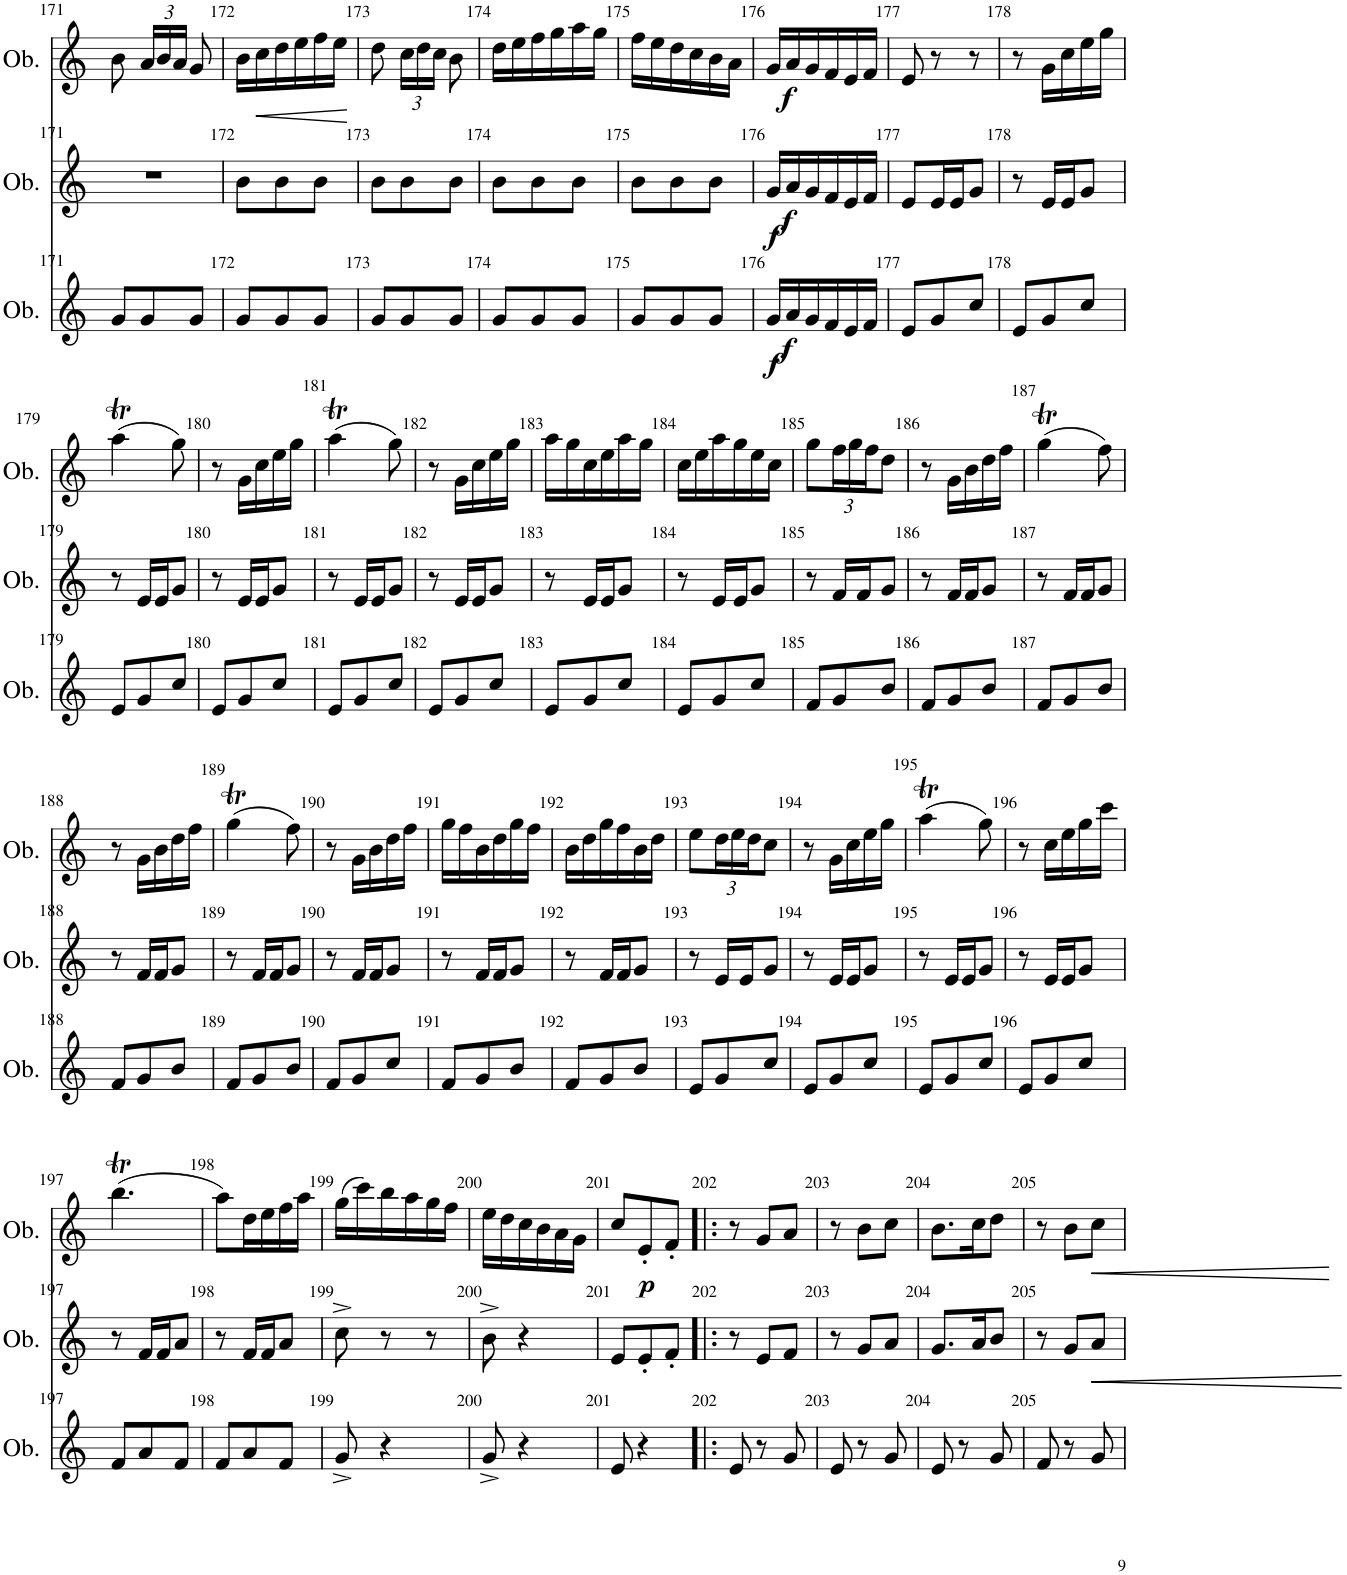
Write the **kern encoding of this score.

**kern	**dynam	**kern	**dynam	**kern	**dynam
*part3	*part3	*part2	*part2	*part1	*part1
*staff3	*staff3	*staff2	*staff2	*staff1	*staff1
*I"Oboè	*	*I"Oboè	*	*I"Oboè	*
*I'Ob.	*	*I'Ob.	*	*I'Ob.	*
!!LO:PB:g=z
*clefG2	*	*clefG2	*	*clefG2	*
*k[]	*	*k[]	*	*k[]	*
*M3/8	*	*M3/8	*	*M3/8	*
=171	=171	=171	=171	=171	=171
8g/L	.	4.r	.	8b\	.
*	*	*	*	*Xbrackettup	*
8g/	.	.	.	24a/LL	.
.	.	.	.	24b/	.
.	.	.	.	24a/JJ	.
8g/J	.	.	.	8g/	.
=172	=172	=172	=172	=172	=172
8g/L	.	8b\L	.	16b\LL	.
!	!	!	!	!	!LO:HP:b
.	.	.	.	16cc\	<
8g/	.	8b\	.	16dd\	.
.	.	.	.	16ee\	.
8g/J	.	8b\J	.	16ff\	.
.	.	.	.	16ee\JJ	.
.	.	.	.	.	[
=173	=173	=173	=173	=173	=173
8g/L	.	8b\L	.	8dd\	.
8g/	.	8b\	.	24cc\LL	.
.	.	.	.	24dd\	.
.	.	.	.	24cc\JJ	.
8g/J	.	8b\J	.	8b\	.
=174	=174	=174	=174	=174	=174
8g/L	.	8b\L	.	16dd\LL	.
.	.	.	.	16ee\	.
8g/	.	8b\	.	16ff\	.
.	.	.	.	16gg\	.
8g/J	.	8b\J	.	16aa\	.
.	.	.	.	16gg\JJ	.
=175	=175	=175	=175	=175	=175
8g/L	.	8b\L	.	16ff\LL	.
.	.	.	.	16ee\	.
8g/	.	8b\	.	16dd\	.
.	.	.	.	16cc\	.
8g/J	.	8b\J	.	16b\	.
.	.	.	.	16a\JJ	.
=176	=176	=176	=176	=176	=176
!	!LO:DY:b	!	!	!	!
!	!LO:DY:n=1:b	!	!LO:DY:b	!	!
!	!	!	!LO:DY:n=1:b	!	!LO:DY:b
16g/LL	f f	16g/LL	f f	16g/LL	f
16a/	.	16a/	.	16a/	.
16g/	.	16g/	.	16g/	.
16f/	.	16f/	.	16f/	.
16e/	.	16e/	.	16e/	.
16f/JJ	.	16f/JJ	.	16f/JJ	.
=177	=177	=177	=177	=177	=177
8e/L	.	8e/L	.	8e/	.
8g/	.	16e/L	.	8r	.
.	.	16e/J	.	.	.
8cc/J	.	8g/J	.	8r	.
=178	=178	=178	=178	=178	=178
8e/L	.	8r	.	8r	.
8g/	.	16e/LL	.	16g\LL	.
.	.	16e/J	.	16cc\	.
8cc/J	.	8g/J	.	16ee\	.
.	.	.	.	16gg\JJ	.
!!LO:LB:g=z
=179	=179	=179	=179	=179	=179
8e/L	.	8r	.	(4aaT\	.
8g/	.	16e/LL	.	.	.
.	.	16e/J	.	.	.
8cc/J	.	8g/J	.	8gg\)	.
=180	=180	=180	=180	=180	=180
8e/L	.	8r	.	8r	.
8g/	.	16e/LL	.	16g\LL	.
.	.	16e/J	.	16cc\	.
8cc/J	.	8g/J	.	16ee\	.
.	.	.	.	16gg\JJ	.
=181	=181	=181	=181	=181	=181
8e/L	.	8r	.	(4aaT\	.
8g/	.	16e/LL	.	.	.
.	.	16e/J	.	.	.
8cc/J	.	8g/J	.	8gg\)	.
=182	=182	=182	=182	=182	=182
8e/L	.	8r	.	8r	.
8g/	.	16e/LL	.	16g\LL	.
.	.	16e/J	.	16cc\	.
8cc/J	.	8g/J	.	16ee\	.
.	.	.	.	16gg\JJ	.
=183	=183	=183	=183	=183	=183
8e/L	.	8r	.	16aa\LL	.
.	.	.	.	16gg\	.
8g/	.	16e/LL	.	16cc\	.
.	.	16e/J	.	16ee\	.
8cc/J	.	8g/J	.	16aa\	.
.	.	.	.	16gg\JJ	.
=184	=184	=184	=184	=184	=184
8e/L	.	8r	.	16cc\LL	.
.	.	.	.	16ee\	.
8g/	.	16e/LL	.	16aa\	.
.	.	16e/J	.	16gg\	.
8cc/J	.	8g/J	.	16ee\	.
.	.	.	.	16cc\JJ	.
=185	=185	=185	=185	=185	=185
8f/L	.	8r	.	8gg\L	.
8g/	.	16f/LL	.	24ff\L	.
.	.	.	.	24gg\	.
.	.	16f/J	.	.	.
.	.	.	.	24ff\J	.
8b/J	.	8g/J	.	8dd\J	.
=186	=186	=186	=186	=186	=186
8f/L	.	8r	.	8r	.
8g/	.	16f/LL	.	16g\LL	.
.	.	16f/J	.	16b\	.
8b/J	.	8g/J	.	16dd\	.
.	.	.	.	16ff\JJ	.
=187	=187	=187	=187	=187	=187
8f/L	.	8r	.	(4ggT\	.
8g/	.	16f/LL	.	.	.
.	.	16f/J	.	.	.
8b/J	.	8g/J	.	8ff\)	.
!!LO:LB:g=z
=188	=188	=188	=188	=188	=188
8f/L	.	8r	.	8r	.
8g/	.	16f/LL	.	16g\LL	.
.	.	16f/J	.	16b\	.
8b/J	.	8g/J	.	16dd\	.
.	.	.	.	16ff\JJ	.
=189	=189	=189	=189	=189	=189
8f/L	.	8r	.	(4ggT\	.
8g/	.	16f/LL	.	.	.
.	.	16f/J	.	.	.
8b/J	.	8g/J	.	8ff\)	.
=190	=190	=190	=190	=190	=190
8f/L	.	8r	.	8r	.
8g/	.	16f/LL	.	16g\LL	.
.	.	16f/J	.	16b\	.
8cc/J	.	8g/J	.	16dd\	.
.	.	.	.	16ff\JJ	.
=191	=191	=191	=191	=191	=191
8f/L	.	8r	.	16gg\LL	.
.	.	.	.	16ff\	.
8g/	.	16f/LL	.	16b\	.
.	.	16f/J	.	16dd\	.
8b/J	.	8g/J	.	16gg\	.
.	.	.	.	16ff\JJ	.
=192	=192	=192	=192	=192	=192
8f/L	.	8r	.	16b\LL	.
.	.	.	.	16dd\	.
8g/	.	16f/LL	.	16gg\	.
.	.	16f/J	.	16ff\	.
8b/J	.	8g/J	.	16b\	.
.	.	.	.	16dd\JJ	.
=193	=193	=193	=193	=193	=193
8e/L	.	8r	.	8ee\L	.
8g/	.	16e/LL	.	24dd\L	.
.	.	.	.	24ee\	.
.	.	16e/J	.	.	.
.	.	.	.	24dd\J	.
8cc/J	.	8g/J	.	8cc\J	.
=194	=194	=194	=194	=194	=194
8e/L	.	8r	.	8r	.
8g/	.	16e/LL	.	16g\LL	.
.	.	16e/J	.	16cc\	.
8cc/J	.	8g/J	.	16ee\	.
.	.	.	.	16gg\JJ	.
=195	=195	=195	=195	=195	=195
8e/L	.	8r	.	(4aaT\	.
8g/	.	16e/LL	.	.	.
.	.	16e/J	.	.	.
8cc/J	.	8g/J	.	8gg\)	.
=196	=196	=196	=196	=196	=196
8e/L	.	8r	.	8r	.
8g/	.	16e/LL	.	16cc\LL	.
.	.	16e/J	.	16ee\	.
8cc/J	.	8g/J	.	16gg\	.
.	.	.	.	16ccc\JJ	.
!!LO:LB:g=z
=197	=197	=197	=197	=197	=197
8f/L	.	8r	.	(4.bbt\	.
8a/	.	16f/LL	.	.	.
.	.	16f/J	.	.	.
8f/J	.	8a/J	.	.	.
=198	=198	=198	=198	=198	=198
8f/L	.	8r	.	8aa\L)	.
8a/	.	16f/LL	.	16dd\L	.
.	.	16f/J	.	16ee\	.
8f/J	.	8a/J	.	16ff\	.
.	.	.	.	16aa\JJ	.
=199	=199	=199	=199	=199	=199
8g^/	.	8cc^\	.	(16gg\LL	.
.	.	.	.	16ccc\)	.
4r	.	8r	.	16bb\	.
.	.	.	.	16aa\	.
.	.	8r	.	16gg\	.
.	.	.	.	16ff\JJ	.
=200	=200	=200	=200	=200	=200
8g^/	.	8b^\	.	16ee\LL	.
.	.	.	.	16dd\	.
4r	.	4r	.	16cc\	.
.	.	.	.	16b\	.
.	.	.	.	16a\	.
.	.	.	.	16g\JJ	.
=201	=201	=201	=201	=201	=201
8e/	.	8e/L	.	8cc/L	.
!	!	!	!	!	!LO:DY:b
4r	.	8e'/	.	8e'/	p
.	.	8f'/J	.	8f'/J	.
=202!|:	=202!|:	=202!|:	=202!|:	=202!|:	=202!|:
8e/	.	8r	.	8r	.
8r	.	8e/L	.	8g/L	.
8g/	.	8f/J	.	8a/J	.
=203	=203	=203	=203	=203	=203
8e/	.	8r	.	8r	.
8r	.	8g/L	.	8b\L	.
8g/	.	8a/J	.	8cc\J	.
=204	=204	=204	=204	=204	=204
8e/	.	8.g/L	.	8.b\L	.
8r	.	.	.	.	.
.	.	16a/K	.	16cc\K	.
8g/	.	8b/J	.	8dd\J	.
=205	=205	=205	=205	=205	=205
8f/	.	8r	.	8r	.
8r	.	8g/L	.	8b\L	.
!	!	!	!LO:HP:b	!	!LO:HP:b
8g/	.	8a/J	<	8cc\J	<
.	.	.	[	.	[
=	=	=	=	=	=
*-	*-	*-	*-	*-	*-
